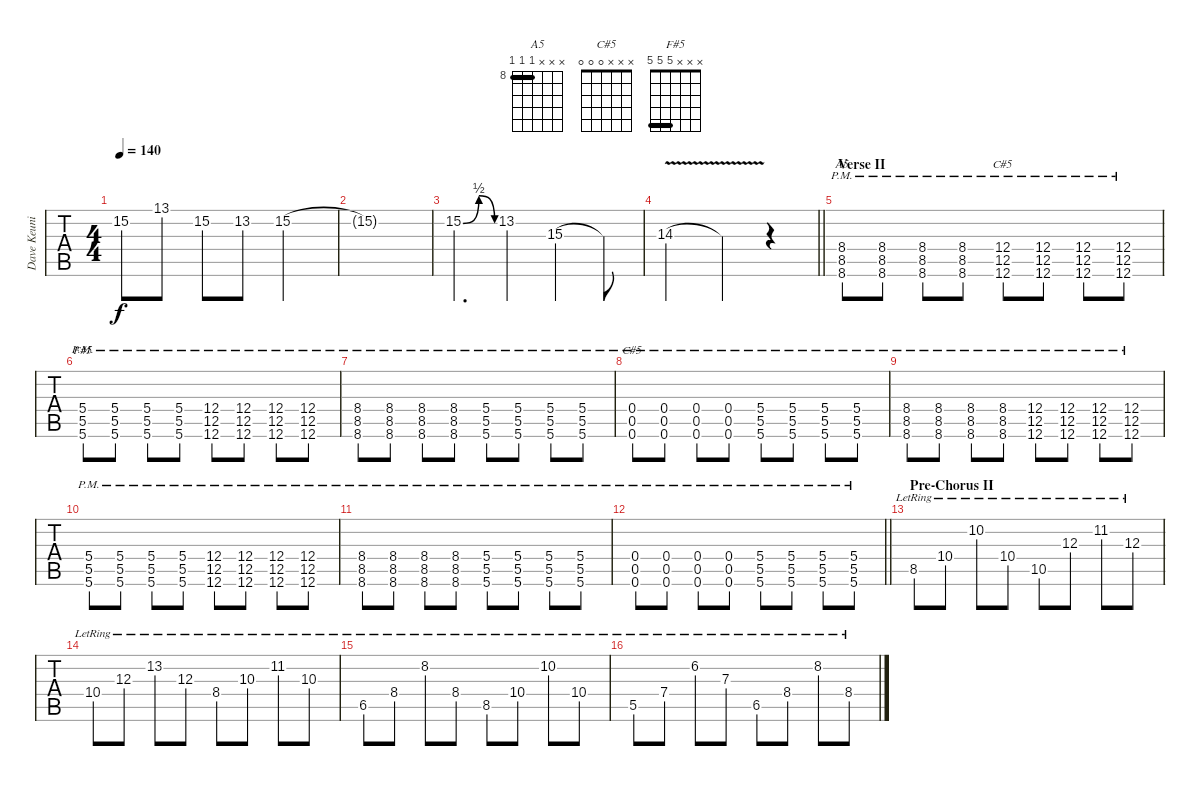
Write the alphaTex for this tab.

\track ("Dave Keuning's lead guitar" "Dave Keuni") {instrument overdrivenguitar}
\staff {tabs}
\tuning (Eb4 Bb3 Gb3 Db3 Ab2 Db2) {hide}
\chord ("A5" x x x 8 8 8) {firstfret 8 barre 8}
\chord ("C#5" x x x 12 12 12) {firstfret 12 barre 12}
\chord ("F#5" x x x 5 5 5) {barre 5}
\chord ("C#5" x x x 0 0 0)
\ts (4 4)
\tempo 140
\clef g2
\ks c
15.2.8{dy f} 13.1.8 15.2.8 13.2.8 15.2.2 |
15.2{t}.1 |
15.2{be (bendrelease 0 0 30 2 30 2 60 0)}.4{d} 13.2.4 15.3.4 15.3{t}.8 |
\barLineRight lightlight
14.3{v}.2 14.3{t}.4 r.4{volume 0} |
\section ("" "Verse II")
(8.4 8.5{pm} 8.6{pm}).8{ch "A5" instrument electricguitarmuted} (8.4 8.5{pm} 8.6{pm}).8 (8.4 8.5{pm} 8.6{pm}).8 (8.4 8.5{pm} 8.6{pm}).8 (12.4 12.5{pm} 12.6{pm}).8{ch "C#5"} (12.4 12.5{pm} 12.6{pm}).8 (12.4 12.5{pm} 12.6{pm}).8 (12.4 12.5{pm} 12.6{pm}).8 |
(5.4 5.5{pm} 5.6{pm}).8{ch "F#5"} (5.4 5.5{pm} 5.6{pm}).8 (5.4 5.5{pm} 5.6{pm}).8 (5.4 5.5{pm} 5.6{pm}).8 (12.4 12.5{pm} 12.6{pm}).8 (12.4 12.5{pm} 12.6{pm}).8 (12.4 12.5{pm} 12.6{pm}).8 (12.4 12.5{pm} 12.6{pm}).8 |
(8.4 8.5{pm} 8.6{pm}).8 (8.4 8.5{pm} 8.6{pm}).8 (8.4 8.5{pm} 8.6{pm}).8 (8.4 8.5{pm} 8.6{pm}).8 (5.4 5.5{pm} 5.6{pm}).8 (5.4 5.5{pm} 5.6{pm}).8 (5.4 5.5{pm} 5.6{pm}).8 (5.4 5.5{pm} 5.6{pm}).8 |
(0.4 0.5{pm} 0.6{pm}).8{ch "C#5"} (0.4 0.5{pm} 0.6{pm}).8 (0.4 0.5{pm} 0.6{pm}).8 (0.4 0.5{pm} 0.6{pm}).8 (5.4 5.5{pm} 5.6{pm}).8 (5.4 5.5{pm} 5.6{pm}).8 (5.4 5.5{pm} 5.6{pm}).8 (5.4 5.5{pm} 5.6{pm}).8 |
(8.4 8.5{pm} 8.6{pm}).8 (8.4 8.5{pm} 8.6{pm}).8 (8.4 8.5{pm} 8.6{pm}).8 (8.4 8.5{pm} 8.6{pm}).8 (12.4 12.5{pm} 12.6{pm}).8 (12.4 12.5{pm} 12.6{pm}).8 (12.4 12.5{pm} 12.6{pm}).8 (12.4 12.5{pm} 12.6{pm}).8 |
(5.4 5.5{pm} 5.6{pm}).8 (5.4 5.5{pm} 5.6{pm}).8 (5.4 5.5{pm} 5.6{pm}).8 (5.4 5.5{pm} 5.6{pm}).8 (12.4 12.5{pm} 12.6{pm}).8 (12.4 12.5{pm} 12.6{pm}).8 (12.4 12.5{pm} 12.6{pm}).8 (12.4 12.5{pm} 12.6{pm}).8 |
(8.4 8.5{pm} 8.6{pm}).8 (8.4 8.5{pm} 8.6{pm}).8 (8.4 8.5{pm} 8.6{pm}).8 (8.4 8.5{pm} 8.6{pm}).8 (5.4 5.5{pm} 5.6{pm}).8 (5.4 5.5{pm} 5.6{pm}).8 (5.4 5.5{pm} 5.6{pm}).8 (5.4 5.5{pm} 5.6{pm}).8 |
\barLineRight lightlight
(0.4 0.5{pm} 0.6{pm}).8 (0.4 0.5{pm} 0.6{pm}).8 (0.4 0.5{pm} 0.6{pm}).8 (0.4 0.5{pm} 0.6{pm}).8 (5.4 5.5{pm} 5.6{pm}).8 (5.4 5.5{pm} 5.6{pm}).8 (5.4 5.5{pm} 5.6{pm}).8 (5.4 5.5{pm} 5.6{pm}).8 |
\section ("" "Pre-Chorus II")
8.5{lr}.8{instrument overdrivenguitar} 10.4{lr}.8 10.2{lr}.8 10.4{lr}.8 10.5{lr}.8 12.3{lr}.8 11.2{lr}.8 12.3{lr}.8 |
10.4{lr}.8 12.3{lr}.8 13.2{lr}.8 12.3{lr}.8 8.4{lr}.8 10.3{lr}.8 11.2{lr}.8 10.3{lr}.8 |
6.5{lr}.8 8.4{lr}.8 8.2{lr}.8 8.4{lr}.8 8.5{lr}.8 10.4{lr}.8 10.2{lr}.8 10.4{lr}.8 |
5.5{lr}.8 7.4{lr}.8 6.2{lr}.8 7.3{lr}.8 6.5{lr}.8 8.4{lr}.8 8.2{lr}.8 8.4{lr}.8
